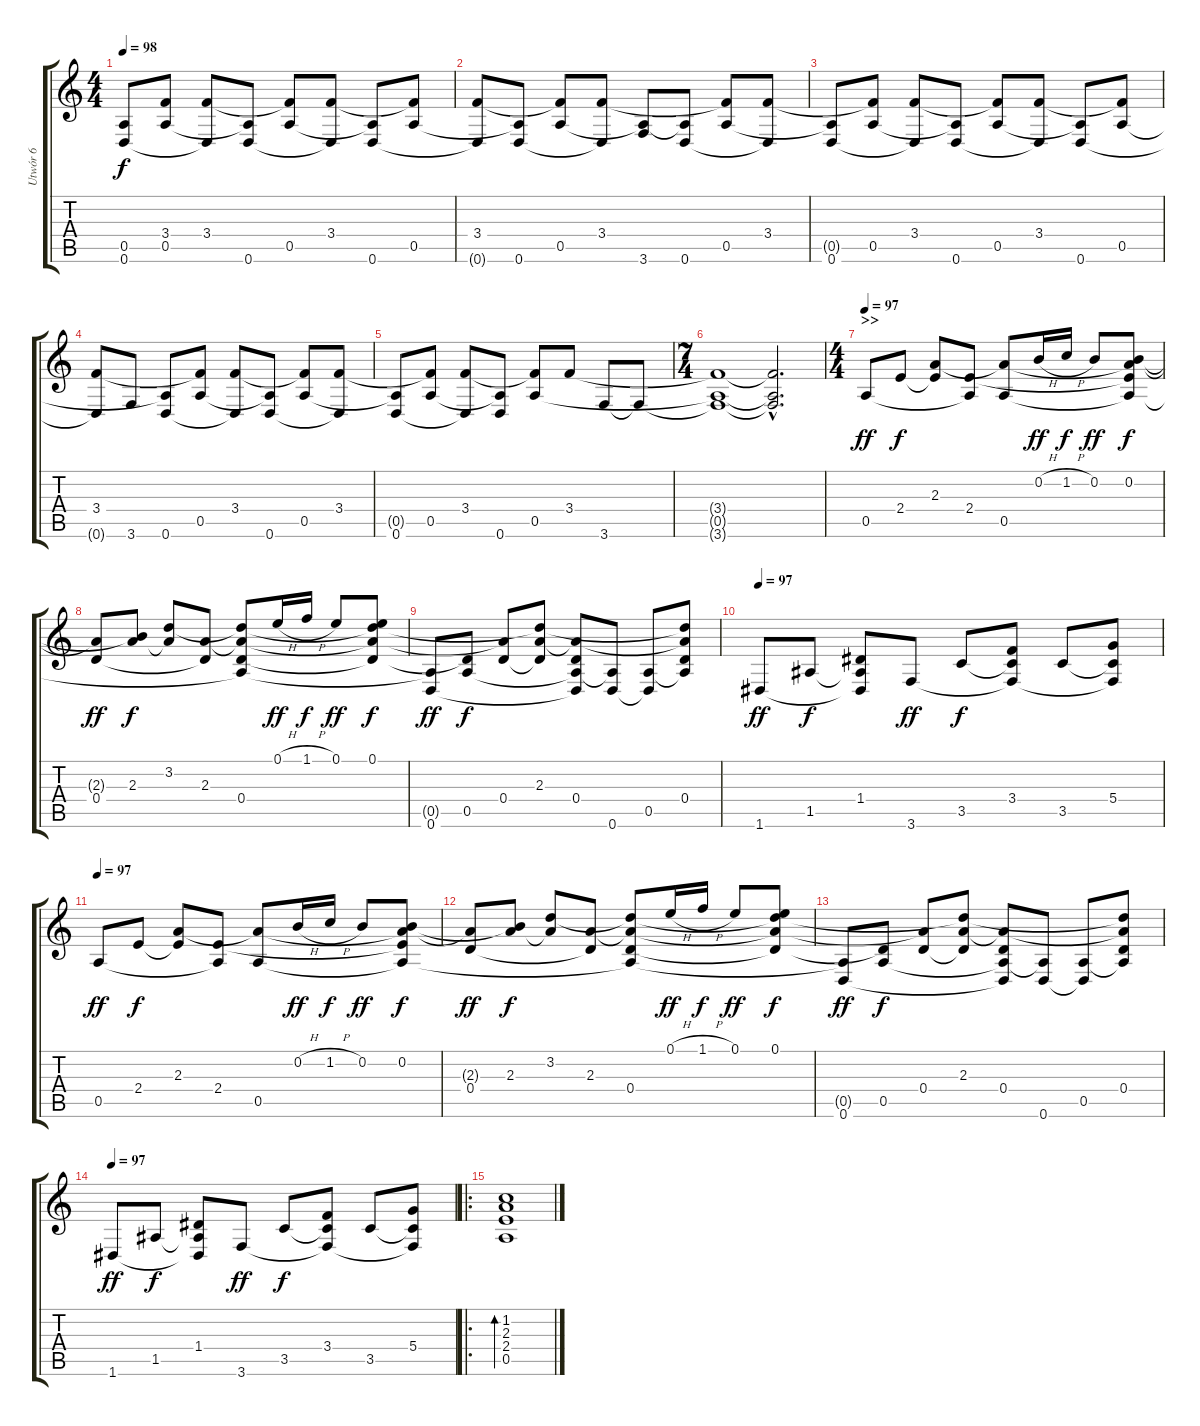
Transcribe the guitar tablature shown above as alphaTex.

\track ("Utwór 6" "Utwór 6") {instrument acousticguitarsteel}
\staff {score tabs}
\tuning (E4 B3 G3 D3 A2 D2) {hide}
\ts (4 4)
\tempo 98
\clef g2
\ks c
(0.5{t} 0.6).8{dy f} (3.4{t} 0.5).8 (3.4 0.6{t}).8 (0.5{t} 0.6).8 (3.4{t} 0.5).8 (3.4 0.6{t}).8 (0.5{t} 0.6).8 (3.4{t} 0.5).8 |
(3.4 0.6{t}).8 (0.5{t} 0.6).8 (3.4{t} 0.5).8 (3.4 0.6{t}).8 (0.5{t} 3.6).8 (0.5{t} 0.6).8 (3.4{t} 0.5).8 (3.4 0.6{t}).8 |
(0.5{t} 0.6).8 (3.4{t} 0.5).8 (3.4 0.6{t}).8 (0.5{t} 0.6).8 (3.4{t} 0.5).8 (3.4 0.6{t}).8 (0.5{t} 0.6).8 (3.4{t} 0.5).8 |
(3.4 0.6{t}).8 3.6.8 (0.5{t} 0.6).8 (3.4{t} 0.5).8 (3.4 0.6{t}).8 (0.5{t} 0.6).8 (3.4{t} 0.5).8 (3.4 0.6{t}).8 |
(0.5{t} 0.6).8 (3.4{t} 0.5).8 (3.4 0.6{t}).8 (0.5{t} 0.6).8 (3.4{t} 0.5).8 3.4.8 3.6.8 3.6{t}.8 |
\ts (7 4)
(3.4{t} 0.5{t} 3.6{t}).1 (3.4{hac t} 0.5{hac t} 3.6{hac t}).2{d} |
\ts (4 4)
\section ("" ">>")
\tempo 97
0.5.8{dy ff} 2.4.8{dy f} (2.3 2.4{t}).8 (2.4 0.5{t}).8 (2.3{t} 0.5).8 0.2{h}.16{dy ff} 1.2{h}.16{dy f} 0.2.8{dy ff} (0.2 2.3{t} 2.4{t} 0.5{t}).8{dy f} |
(2.3{t} 0.4).8{dy ff} (0.2{t} 2.3).8{dy f} (3.2 2.3{t}).8 (2.3 0.4{t}).8 (3.2{t} 2.3{t} 0.4 0.5{t}).8 0.1{h}.16{dy ff} 1.1{h}.16{dy f} 0.1.8{dy ff} (0.1 3.2{t} 2.3{t} 0.4{t}).8{dy f} |
(0.5{t} 0.6).8{dy ff} (0.4{t} 0.5).8{dy f} (2.3{t} 0.4).8 (3.2{t} 2.3 0.4{t}).8 (2.3{t} 0.4 0.5{t} 0.6{t}).8 (0.5{t} 0.6).8 (0.5 0.6{t}).8 (3.2{t} 2.3{t} 0.4 0.5{t}).8 |
\tempo 97
1.6.8{dy ff} 1.5.8{dy f} (1.4 1.5{t} 1.6{t}).8 3.6.8{dy ff} 3.5.8{dy f} (3.4 3.5{t} 3.6{t}).8 3.5.8 (5.4 3.5{t} 3.6{t}).8 |
\tempo 97
0.5.8{dy ff} 2.4.8{dy f} (2.3 2.4{t}).8 (2.4 0.5{t}).8 (2.3{t} 0.5).8 0.2{h}.16{dy ff} 1.2{h}.16{dy f} 0.2.8{dy ff} (0.2 2.3{t} 2.4{t} 0.5{t}).8{dy f} |
(2.3{t} 0.4).8{dy ff} (0.2{t} 2.3).8{dy f} (3.2 2.3{t}).8 (2.3 0.4{t}).8 (3.2{t} 2.3{t} 0.4 0.5{t}).8 0.1{h}.16{dy ff} 1.1{h}.16{dy f} 0.1.8{dy ff} (0.1 3.2{t} 2.3{t} 0.4{t}).8{dy f} |
(0.5{t} 0.6).8{dy ff} (0.4{t} 0.5).8{dy f} (2.3{t} 0.4).8 (3.2{t} 2.3 0.4{t}).8 (2.3{t} 0.4 0.5{t} 0.6{t}).8 (0.5{t} 0.6).8 (0.5 0.6{t}).8 (3.2{t} 2.3{t} 0.4 0.5{t}).8 |
\tempo 97
1.6.8{dy ff} 1.5.8{dy f} (1.4 1.5{t} 1.6{t}).8 3.6.8{dy ff} 3.5.8{dy f} (3.4 3.5{t} 3.6{t}).8 3.5.8 (5.4 3.5{t} 3.6{t}).8 |
\ro
(1.2 2.3 2.4 0.5).1{bd 480}
